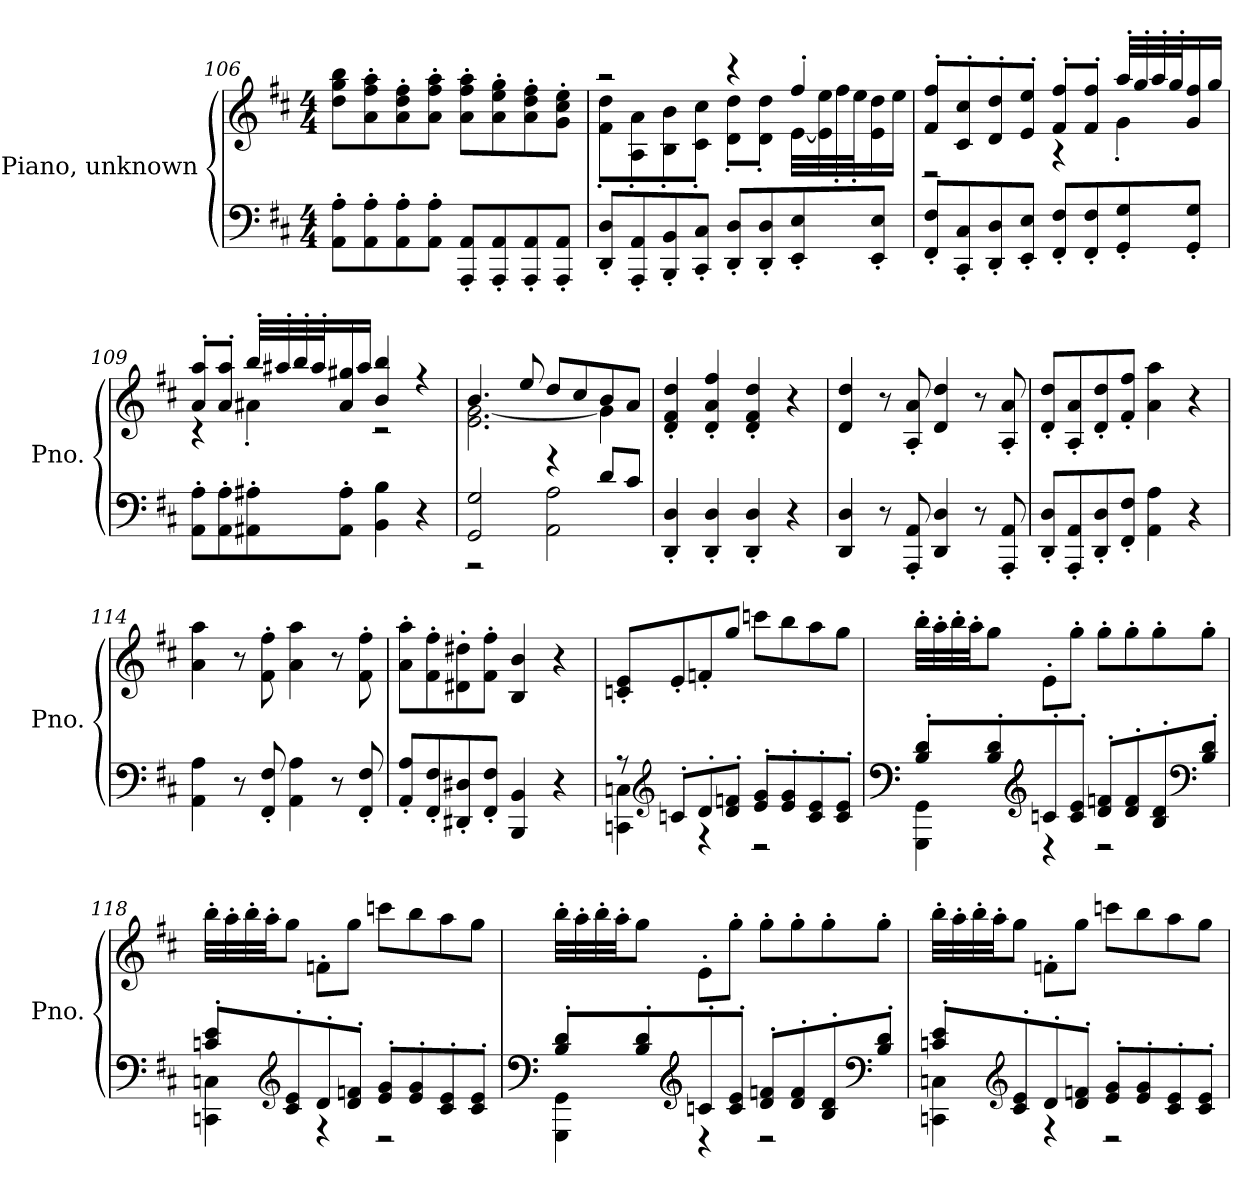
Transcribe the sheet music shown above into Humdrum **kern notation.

**kern	**kern
*part1	*part1
*staff2	*staff1
*I"Piano, unknown	*
*I'Pno.	*
*clefF4	*clefG2
*k[f#c#]	*k[f#c#]
*M4/4	*M4/4
=106	=106
8AA\' 8A\'L	8dd\ 8gg\ 8bb\L
8AA\' 8A\'	8a\' 8ff#\' 8aa\'
8AA\' 8A\'	8a\' 8dd\' 8ff#\'
8AA\' 8A\'J	8a\' 8ff#\' 8aa\'J
8AAA/' 8AA/'L	8a\' 8ff#\' 8aa\'L
8AAA/' 8AA/'	8a\' 8ee\' 8gg\'
8AAA/' 8AA/'	8a\' 8dd\' 8ff#\'
8AAA/' 8AA/'J	8g\' 8cc#\' 8ee\'J
!!LO:LB:g=z
=107	=107
*	*^
8DD/' 8D/'L	2r	8f#\' 8dd\'L
8AAA/' 8AA/'	.	8A\' 8a\'
8BBB/' 8BB/'	.	8B\' 8b\'
8CC#/' 8C#/'J	.	8c#\' 8cc#\'J
8DD/' 8D/'L	4r	8d\' 8dd\'L
8DD/' 8D/'	.	8d\' 8dd\'J
8EE/' 8E/'	4ff#'/	[32e\LLL
.	.	32e\] 32ee\
.	.	32ff#'\
.	.	32ee'\J
8EE/' 8E/'J	.	16e\ 16dd\
.	.	16ee\JJ
=108	=108	=108
8FF#/' 8F#/'L	8f#/' 8ff#/'L	2r
8CC#/' 8C#/'	8c#/' 8cc#/'	.
8DD/' 8D/'	8d/' 8dd/'	.
8EE/' 8E/'J	8e/' 8ee/'J	.
8FF#/' 8F#/'L	8f#/' 8ff#/'L	4r
8FF#/' 8F#/'	8f#/' 8ff#/'J	.
8GG/' 8G/'	32aa'/LLL	4g'\
.	32gg'/	.
.	32aa'/	.
.	32gg'/J	.
8GG/' 8G/'J	16g/ 16ff#/	.
.	16gg/JJ	.
=109	=109	=109
8AA\' 8A\'L	8a/' 8aa/'L	4r
8AA\' 8A\'	8a/' 8aa/'J	.
8AA#X\' 8A#X\'	32bb'/LLL	4a#X'\
.	32aa#X'/	.
.	32bb'/	.
.	32aa#'/J	.
8AA#\' 8A#\'J	16a#/ 16gg#X/	.
.	16aa#/JJ	.
4BB\ 4B\	4b/ 4bb/	2r
4r	4r	.
!!LO:LB:g=z	!!
=110	=110	=110
*^	*	*
2GG/ 2G/	2r	4.b/	2.e\ [2.g\
.	.	8ee/	.
4r	2AA\ 2A\	8dd/L	.
.	.	8cc#/	.
8d/L	.	8b/	4g\]
8c#/J	.	8a/J	.
*v	*v	*	*
*	*v	*v
=111	=111
4DD/' 4D/'	4d/' 4f#/' 4dd/'
4DD/' 4D/'	4d/' 4a/' 4ff#/'
4DD/' 4D/'	4d/' 4f#/' 4dd/'
4r	4r
=112	=112
4DD/ 4D/	4d/ 4dd/
8r	8r
8AAA/' 8AA/'	8A/' 8a/'
4DD/ 4D/	4d/ 4dd/
8r	8r
8AAA/' 8AA/'	8A/' 8a/'
=113	=113
8DD/' 8D/'L	8d/' 8dd/'L
8AAA/' 8AA/'	8A/' 8a/'
8DD/' 8D/'	8d/' 8dd/'
8FF#/' 8F#/'J	8f#/' 8ff#/'J
4AA\ 4A\	4a\ 4aa\
4r	4r
=114	=114
4AA\ 4A\	4a\ 4aa\
8r	8r
8FF#/' 8F#/'	8f#\' 8ff#\'
4AA\ 4A\	4a\ 4aa\
8r	8r
8FF#/' 8F#/'	8f#\' 8ff#\'
!!LO:LB:g=z
=115	=115
8AA/' 8A/'L	8a\' 8aa\'L
8FF#/' 8F#/'	8f#\' 8ff#\'
8DD#X/' 8D#X/'	8d#X\' 8dd#X\'
8FF#/' 8F#/'J	8f#\' 8ff#\'J
4BBB/ 4BB/	4B/ 4b/
4r	4r
=116	=116
*^	*
8r	4CCn\ 4Cn\	8cn/' 8e/'L
*clefG2	*	*
8cn'/L	.	8e'/
8d'/	4r	8fn'/
8d/' 8fn/'J	.	8gg/J
8e/' 8g/'L	2r	8cccn\L
8e/' 8g/'	.	8bb\
8c/' 8e/'	.	8aa\
8c/' 8e/'J	.	8gg\J
=117	=117	=117
*clefF4	*	*
8B/' 8d/'L	4GGG\ 4GG\	32bb'\LLL
.	.	32aa'\
.	.	32bb'\
.	.	32aa'\JJ
8B/' 8d/'	.	8gg\J
*clefG2	*	*
8cn'/	4r	8e'\L
8c/' 8e/'J	.	8gg'\J
8d/' 8fn/'L	2r	8gg'\L
8d/' 8f/'	.	8gg'\
8B/' 8d/'	.	8gg'\
*clefF4	*	*
8B/' 8d/'J	.	8gg'\J
!!LO:LB:g=z
=118	=118	=118
8cn/' 8e/'L	4CCn\ 4Cn\	32bb'\LLL
.	.	32aa'\
.	.	32bb'\
.	.	32aa'\JJ
*clefG2	*	*
8c/' 8e/'	.	8gg\J
8d'/	4r	8fn'\L
8d/' 8fn/'J	.	8gg\J
8e/' 8g/'L	2r	8cccn\L
8e/' 8g/'	.	8bb\
8c/' 8e/'	.	8aa\
8c/' 8e/'J	.	8gg\J
=119	=119	=119
*clefF4	*	*
8B/' 8d/'L	4GGG\ 4GG\	32bb'\LLL
.	.	32aa'\
.	.	32bb'\
.	.	32aa'\JJ
8B/' 8d/'	.	8gg\J
*clefG2	*	*
8cn'/	4r	8e'\L
8c/' 8e/'J	.	8gg'\J
8d/' 8fn/'L	2r	8gg'\L
8d/' 8f/'	.	8gg'\
8B/' 8d/'	.	8gg'\
*clefF4	*	*
8B/' 8d/'J	.	8gg'\J
!!LO:LB:g=z
=120	=120	=120
8cn/' 8e/'L	4CCn\ 4Cn\	32bb'\LLL
.	.	32aa'\
.	.	32bb'\
.	.	32aa'\JJ
*clefG2	*	*
8c/' 8e/'	.	8gg\J
8d'/	4r	8fn'\L
8d/' 8fn/'J	.	8gg\J
8e/' 8g/'L	2r	8cccn\L
8e/' 8g/'	.	8bb\
8c/' 8e/'	.	8aa\
8c/' 8e/'J	.	8gg\J
*v	*v	*
=	=
*-	*-
